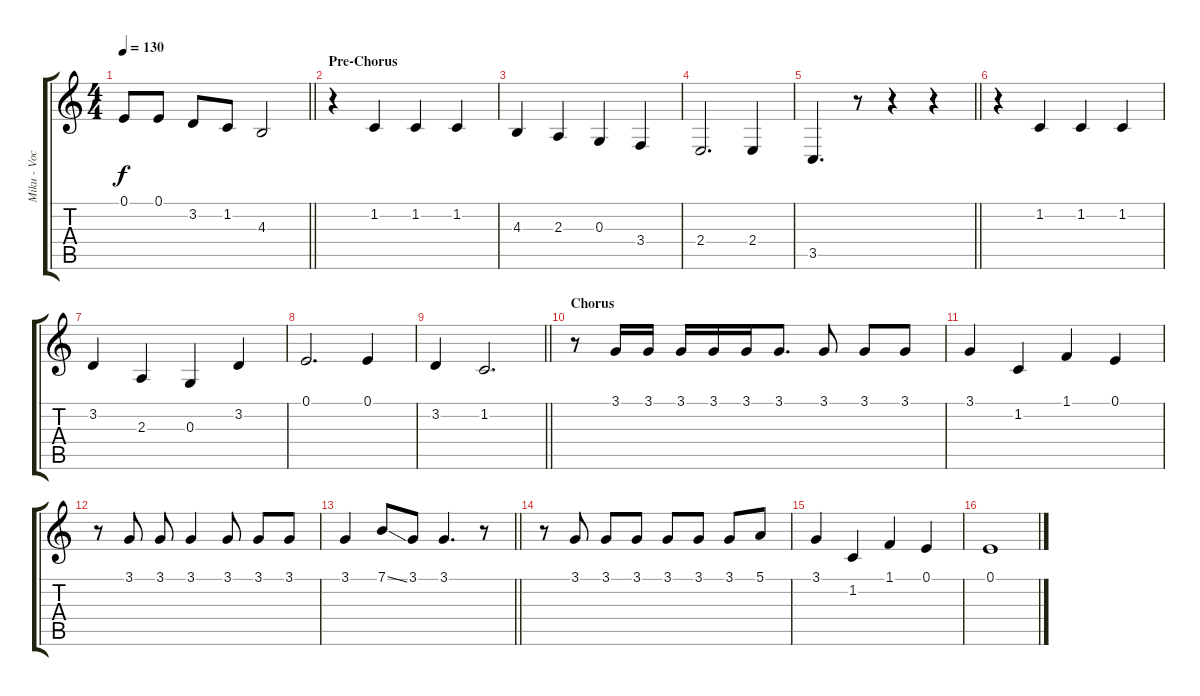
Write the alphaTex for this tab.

\track ("Miku - Vocals" "Miku - Voc") {instrument lead6voice}
\staff {score tabs}
\tuning (E4 B3 G3 D3 A2 E2) {hide}
\ts (4 4)
\tempo 130
\clef g2
\barLineRight lightlight
\ks c
0.1.8{dy f} 0.1.8 3.2.8 1.2.8 4.3.2 |
\section ("" "Pre-Chorus")
r.4 1.2.4 1.2.4 1.2.4 |
4.3.4 2.3.4 0.3.4 3.4.4 |
2.4.2{d} 2.4.4 |
\barLineRight lightlight
3.5.4{d} r.8 r.4 r.4 |
r.4 1.2.4 1.2.4 1.2.4 |
3.2.4 2.3.4 0.3.4 3.2.4 |
0.1.2{d} 0.1.4 |
\barLineRight lightlight
3.2.4 1.2.2{d} |
\section ("" "Chorus")
r.8 3.1.16 3.1.16 3.1.16 3.1.16 3.1.16 3.1.8{d} 3.1.8 3.1.8 3.1.8 |
3.1.4 1.2.4 1.1.4 0.1.4 |
r.8 3.1.8 3.1.8 3.1.4 3.1.8 3.1.8 3.1.8 |
\barLineRight lightlight
3.1.4 7.1{ss}.8 3.1.8 3.1.4{d} r.8 |
r.8 3.1.8 3.1.8 3.1.8 3.1.8 3.1.8 3.1.8 5.1.8 |
3.1.4 1.2.4 1.1.4 0.1.4 |
0.1.1
